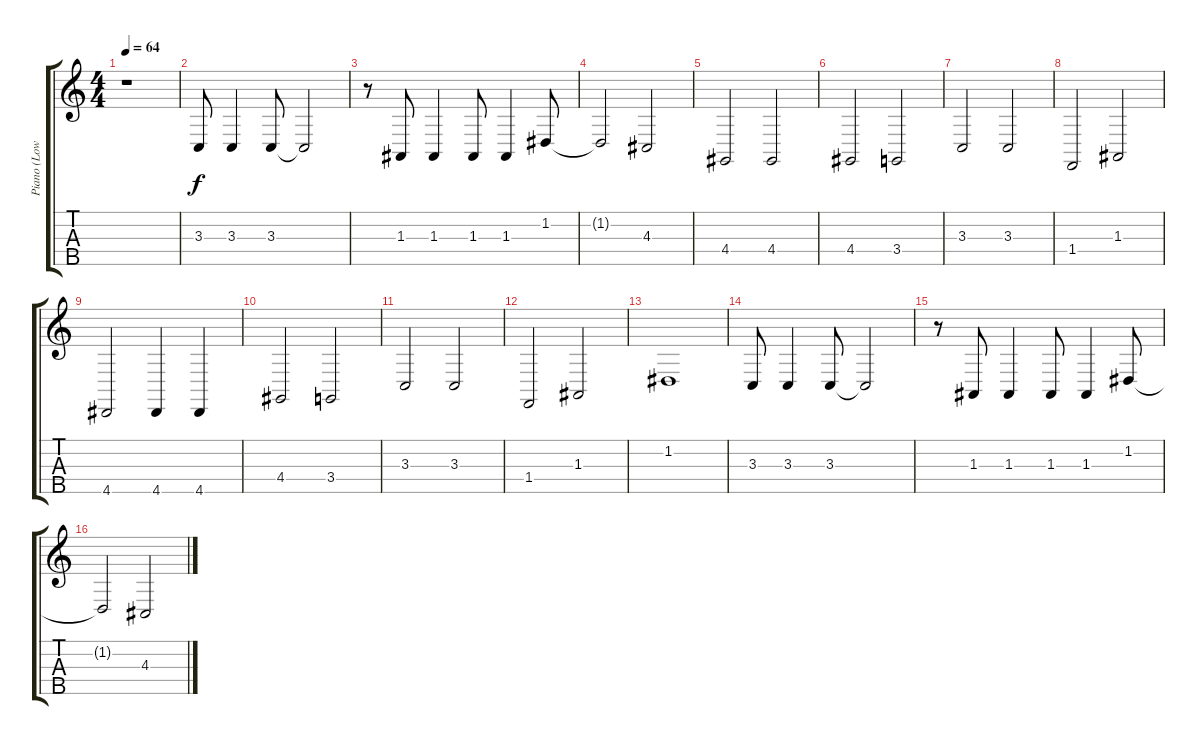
\track ("Piano (Low)" "Piano (Low") {instrument acousticgrandpiano}
\staff {score tabs}
\tuning (G3 D3 A2 E2 B1) {hide}
\ts (4 4)
\tempo 64
\clef g2
\ks c
r.1{dy f instrument acousticgrandpiano} |
3.3.8 3.3.4 3.3.8 3.3{t}.2 |
r.8 1.3.8 1.3.4 1.3.8 1.3.4 1.2.8 |
1.2{t}.2 4.3.2 |
4.4.2 4.4.2 |
4.4.2 3.4.2 |
3.3.2 3.3.2 |
1.4.2 1.3.2 |
4.5.2 4.5.4 4.5.4 |
4.4.2 3.4.2 |
3.3.2 3.3.2 |
1.4.2 1.3.2 |
1.2.1 |
3.3.8 3.3.4 3.3.8 3.3{t}.2 |
r.8 1.3.8 1.3.4 1.3.8 1.3.4 1.2.8 |
1.2{t}.2 4.3.2
